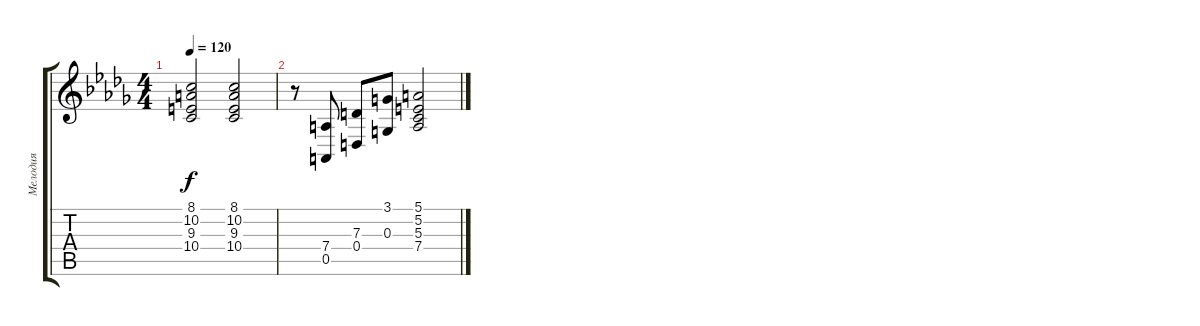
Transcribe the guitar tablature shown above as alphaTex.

\track ("Мелодия" "Мелодия") {instrument tenorsax}
\staff {score tabs}
\tuning (E4 B3 G3 D3 A2 E2) {hide}
\ts (4 4)
\tempo 120
\clef g2
\ks db
(8.1 10.2 9.3 10.4).2{dy f} (8.1 10.2 9.3 10.4).2 |
r.8 (7.4 0.5).8 (7.3 0.4).8 (3.1 0.3).8 (5.1 5.2 5.3 7.4).2
